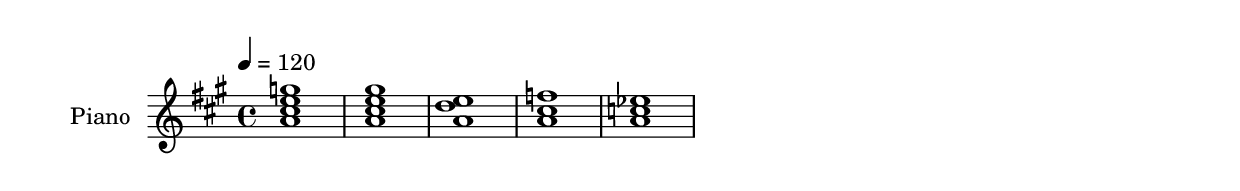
% Generated using Music Processing Suite (MPS)
\version "2.12.0"
#(set-default-paper-size "a4")

\header {
}

\score {
    <<

        \new Staff {
            \set Staff.instrumentName = #"Piano"
            \set Staff.midiInstrument = #"acoustic grand"
            \clef treble
            \time 4/4
            \tempo 4 = 120
            \key a \major
            <a' cis'' e'' g''>1
            <a' cis'' e'' gis''>
            <a' d'' e''>
            <a' cis'' f''>
            <a' c'' es''>
        }

    >>

    \midi {
        \context {
            \Score
            tempoWholesPerMinute = #(ly:make-moment 120 4)
        }
    }
    \layout {
    }
}

